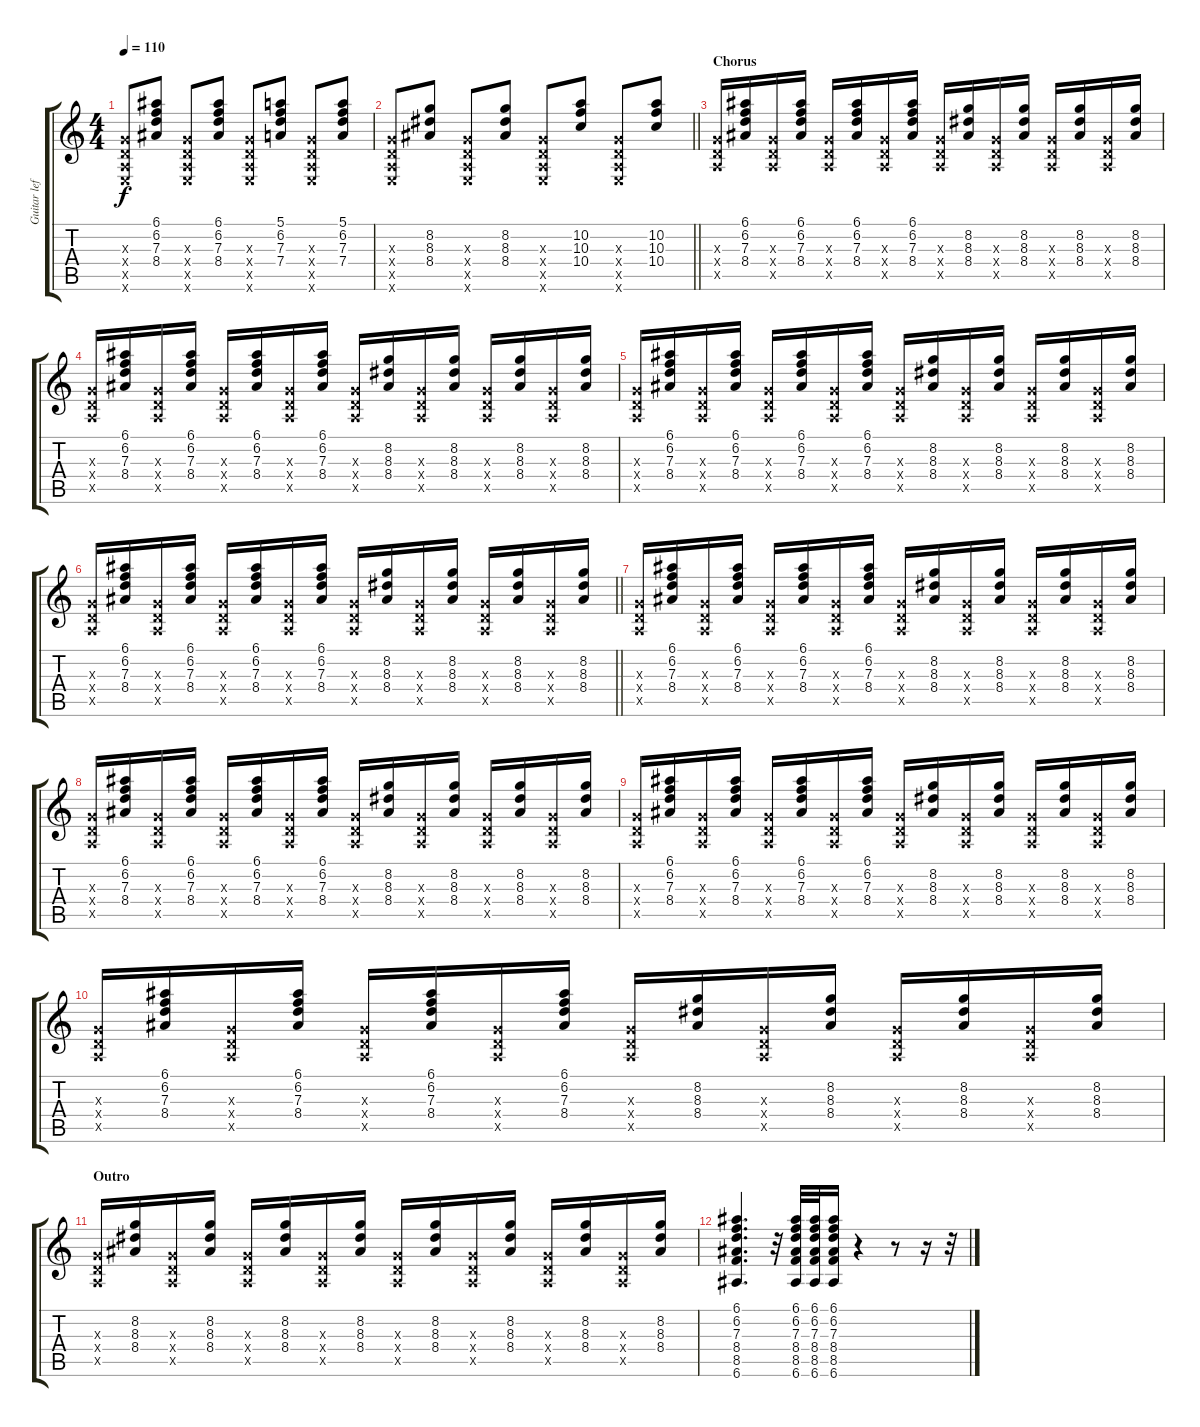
\track ("Guitar left" "Guitar lef") {instrument electricguitarclean}
\staff {score tabs}
\tuning (E4 B3 G3 D3 A2 E2) {hide}
\ts (4 4)
\tempo 110
\clef g2
\ks c
(0.3{x} 0.4{x} 0.5{x} 0.6{x}).8{dy f} (6.1 6.2 7.3 8.4).8 (0.3{x} 0.4{x} 0.5{x} 0.6{x}).8 (6.1 6.2 7.3 8.4).8 (0.3{x} 0.4{x} 0.5{x} 0.6{x}).8 (5.1 6.2 7.3 7.4).8 (0.3{x} 0.4{x} 0.5{x} 0.6{x}).8 (5.1 6.2 7.3 7.4).8 |
\barLineRight lightlight
(0.3{x} 0.4{x} 0.5{x} 0.6{x}).8 (8.2 8.3 8.4).8 (0.3{x} 0.4{x} 0.5{x} 0.6{x}).8 (8.2 8.3 8.4).8 (0.3{x} 0.4{x} 0.5{x} 0.6{x}).8 (10.2 10.3 10.4).8 (0.3{x} 0.4{x} 0.5{x} 0.6{x}).8 (10.2 10.3 10.4).8 |
\section ("" "Chorus")
(0.3{x} 0.4{x} 0.5{x}).16{volume 11} (6.1 6.2 7.3 8.4).16 (0.3{x} 0.4{x} 0.5{x}).16 (6.1 6.2 7.3 8.4).16 (0.3{x} 0.4{x} 0.5{x}).16 (6.1 6.2 7.3 8.4).16 (0.3{x} 0.4{x} 0.5{x}).16 (6.1 6.2 7.3 8.4).16 (0.3{x} 0.4{x} 0.5{x}).16 (8.2 8.3 8.4).16 (0.3{x} 0.4{x} 0.5{x}).16 (8.2 8.3 8.4).16 (0.3{x} 0.4{x} 0.5{x}).16 (8.2 8.3 8.4).16 (0.3{x} 0.4{x} 0.5{x}).16 (8.2 8.3 8.4).16 |
(0.3{x} 0.4{x} 0.5{x}).16 (6.1 6.2 7.3 8.4).16 (0.3{x} 0.4{x} 0.5{x}).16 (6.1 6.2 7.3 8.4).16 (0.3{x} 0.4{x} 0.5{x}).16 (6.1 6.2 7.3 8.4).16 (0.3{x} 0.4{x} 0.5{x}).16 (6.1 6.2 7.3 8.4).16 (0.3{x} 0.4{x} 0.5{x}).16 (8.2 8.3 8.4).16 (0.3{x} 0.4{x} 0.5{x}).16 (8.2 8.3 8.4).16 (0.3{x} 0.4{x} 0.5{x}).16 (8.2 8.3 8.4).16 (0.3{x} 0.4{x} 0.5{x}).16 (8.2 8.3 8.4).16 |
(0.3{x} 0.4{x} 0.5{x}).16 (6.1 6.2 7.3 8.4).16 (0.3{x} 0.4{x} 0.5{x}).16 (6.1 6.2 7.3 8.4).16 (0.3{x} 0.4{x} 0.5{x}).16 (6.1 6.2 7.3 8.4).16 (0.3{x} 0.4{x} 0.5{x}).16 (6.1 6.2 7.3 8.4).16 (0.3{x} 0.4{x} 0.5{x}).16 (8.2 8.3 8.4).16 (0.3{x} 0.4{x} 0.5{x}).16 (8.2 8.3 8.4).16 (0.3{x} 0.4{x} 0.5{x}).16 (8.2 8.3 8.4).16 (0.3{x} 0.4{x} 0.5{x}).16 (8.2 8.3 8.4).16 |
\barLineRight lightlight
(0.3{x} 0.4{x} 0.5{x}).16 (6.1 6.2 7.3 8.4).16 (0.3{x} 0.4{x} 0.5{x}).16 (6.1 6.2 7.3 8.4).16 (0.3{x} 0.4{x} 0.5{x}).16 (6.1 6.2 7.3 8.4).16 (0.3{x} 0.4{x} 0.5{x}).16 (6.1 6.2 7.3 8.4).16 (0.3{x} 0.4{x} 0.5{x}).16 (8.2 8.3 8.4).16 (0.3{x} 0.4{x} 0.5{x}).16 (8.2 8.3 8.4).16 (0.3{x} 0.4{x} 0.5{x}).16 (8.2 8.3 8.4).16 (0.3{x} 0.4{x} 0.5{x}).16 (8.2 8.3 8.4).16 |
(0.3{x} 0.4{x} 0.5{x}).16 (6.1 6.2 7.3 8.4).16 (0.3{x} 0.4{x} 0.5{x}).16 (6.1 6.2 7.3 8.4).16 (0.3{x} 0.4{x} 0.5{x}).16 (6.1 6.2 7.3 8.4).16 (0.3{x} 0.4{x} 0.5{x}).16 (6.1 6.2 7.3 8.4).16 (0.3{x} 0.4{x} 0.5{x}).16 (8.2 8.3 8.4).16 (0.3{x} 0.4{x} 0.5{x}).16 (8.2 8.3 8.4).16 (0.3{x} 0.4{x} 0.5{x}).16 (8.2 8.3 8.4).16 (0.3{x} 0.4{x} 0.5{x}).16 (8.2 8.3 8.4).16 |
(0.3{x} 0.4{x} 0.5{x}).16 (6.1 6.2 7.3 8.4).16 (0.3{x} 0.4{x} 0.5{x}).16 (6.1 6.2 7.3 8.4).16 (0.3{x} 0.4{x} 0.5{x}).16 (6.1 6.2 7.3 8.4).16 (0.3{x} 0.4{x} 0.5{x}).16 (6.1 6.2 7.3 8.4).16 (0.3{x} 0.4{x} 0.5{x}).16 (8.2 8.3 8.4).16 (0.3{x} 0.4{x} 0.5{x}).16 (8.2 8.3 8.4).16 (0.3{x} 0.4{x} 0.5{x}).16 (8.2 8.3 8.4).16 (0.3{x} 0.4{x} 0.5{x}).16 (8.2 8.3 8.4).16 |
(0.3{x} 0.4{x} 0.5{x}).16 (6.1 6.2 7.3 8.4).16 (0.3{x} 0.4{x} 0.5{x}).16 (6.1 6.2 7.3 8.4).16 (0.3{x} 0.4{x} 0.5{x}).16 (6.1 6.2 7.3 8.4).16 (0.3{x} 0.4{x} 0.5{x}).16 (6.1 6.2 7.3 8.4).16 (0.3{x} 0.4{x} 0.5{x}).16 (8.2 8.3 8.4).16 (0.3{x} 0.4{x} 0.5{x}).16 (8.2 8.3 8.4).16 (0.3{x} 0.4{x} 0.5{x}).16 (8.2 8.3 8.4).16 (0.3{x} 0.4{x} 0.5{x}).16 (8.2 8.3 8.4).16 |
(0.3{x} 0.4{x} 0.5{x}).16 (6.1 6.2 7.3 8.4).16 (0.3{x} 0.4{x} 0.5{x}).16 (6.1 6.2 7.3 8.4).16 (0.3{x} 0.4{x} 0.5{x}).16 (6.1 6.2 7.3 8.4).16 (0.3{x} 0.4{x} 0.5{x}).16 (6.1 6.2 7.3 8.4).16 (0.3{x} 0.4{x} 0.5{x}).16 (8.2 8.3 8.4).16 (0.3{x} 0.4{x} 0.5{x}).16 (8.2 8.3 8.4).16 (0.3{x} 0.4{x} 0.5{x}).16 (8.2 8.3 8.4).16 (0.3{x} 0.4{x} 0.5{x}).16 (8.2 8.3 8.4).16 |
\section ("" "Outro")
(0.3{x} 0.4{x} 0.5{x}).16 (8.2 8.3 8.4).16 (0.3{x} 0.4{x} 0.5{x}).16 (8.2 8.3 8.4).16 (0.3{x} 0.4{x} 0.5{x}).16 (8.2 8.3 8.4).16 (0.3{x} 0.4{x} 0.5{x}).16 (8.2 8.3 8.4).16 (0.3{x} 0.4{x} 0.5{x}).16 (8.2 8.3 8.4).16 (0.3{x} 0.4{x} 0.5{x}).16 (8.2 8.3 8.4).16 (0.3{x} 0.4{x} 0.5{x}).16 (8.2 8.3 8.4).16 (0.3{x} 0.4{x} 0.5{x}).16 (8.2 8.3 8.4).16 |
(6.1 6.2 7.3 8.4 8.5 6.6).4{d} r.32 (6.1 6.2 7.3 8.4 8.5 6.6).32 (6.1 6.2 7.3 8.4 8.5 6.6).32 (6.1 6.2 7.3 8.4 8.5 6.6).16 r.4 r.8 r.16 r.32
